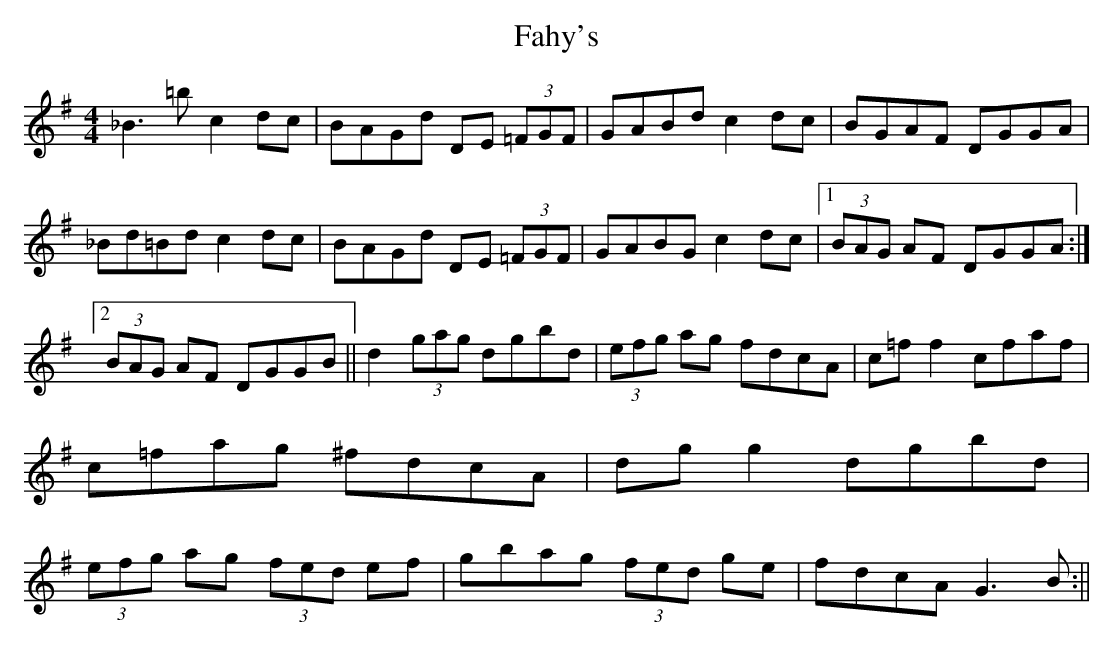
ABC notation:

X:1
T:Fahy's
M:4/4
L:1/8
K:G
_B3=b c2dc|BAGd DE (3=FGF|GABd c2dc|BGAF DGGA|\
_Bd=Bd c2dc|BAGd DE (3=FGF|GABG c2dc|1 (3BAG AF DGGA:|2 (3BAG AF DGGB||\
d2(3gag dgbd|(3efg ag fdcA|c=ff2 cfaf|c=fag ^fdcA|\
dgg2 dgbd|(3efg ag (3fed ef|gbag (3fed ge|fdcA G3B:||
